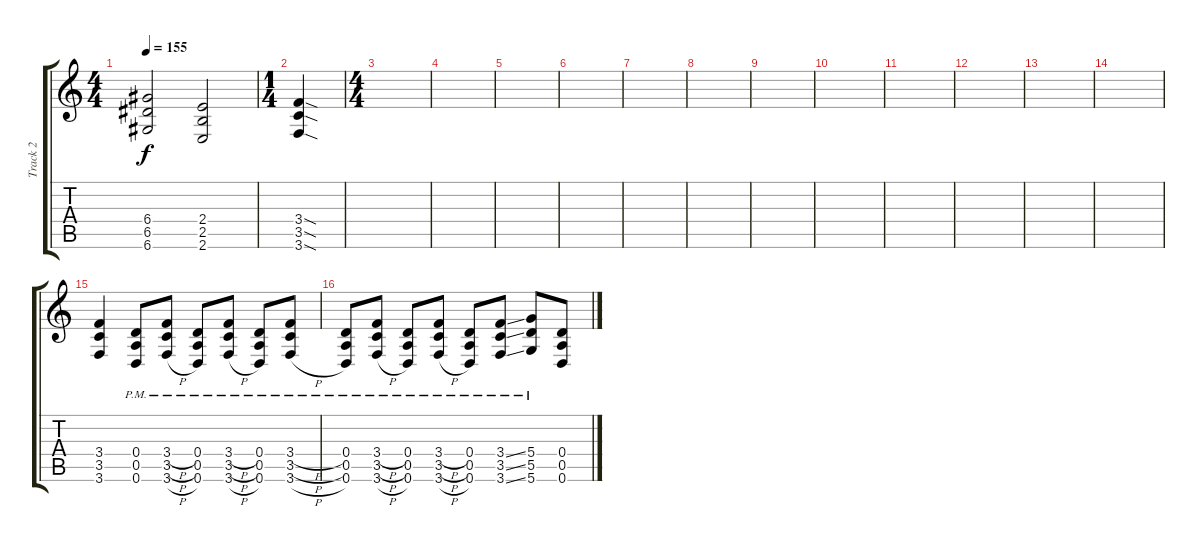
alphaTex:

\track ("Track 2" "Track 2") {instrument distortionguitar}
\staff {score tabs}
\tuning (E4 B3 G3 D3 A2 D2) {hide}
\ts (4 4)
\tempo 155
\clef g2
\ks c
(6.4 6.5 6.6).2{dy f} (2.4 2.5 2.6).2 |
\ts (1 4)
(3.4{sod} 3.5{sod} 3.6{sod}).4 |
\ts (4 4)
|
|
|
|
|
|
|
|
|
|
|
|
(3.4 3.5 3.6).4 (0.4{pm} 0.5{pm} 0.6{pm}).8 (3.4{h pm} 3.5{h pm} 3.6{h pm}).8 (0.4{pm} 0.5{pm} 0.6{pm}).8 (3.4{h pm} 3.5{h pm} 3.6{h pm}).8 (0.4{pm} 0.5{pm} 0.6{pm}).8 (3.4{h pm} 3.5{h pm} 3.6{h pm}).8 |
(0.4{pm} 0.5{pm} 0.6{pm}).8 (3.4{h pm} 3.5{h pm} 3.6{h pm}).8 (0.4{pm} 0.5{pm} 0.6{pm}).8 (3.4{h pm} 3.5{h pm} 3.6{h pm}).8 (0.4{pm} 0.5{pm} 0.6{pm}).8 (3.4{ss pm} 3.5{ss pm} 3.6{ss pm}).8 (5.4{pm} 5.5{pm} 5.6{pm}).8 (0.4 0.5 0.6).8
